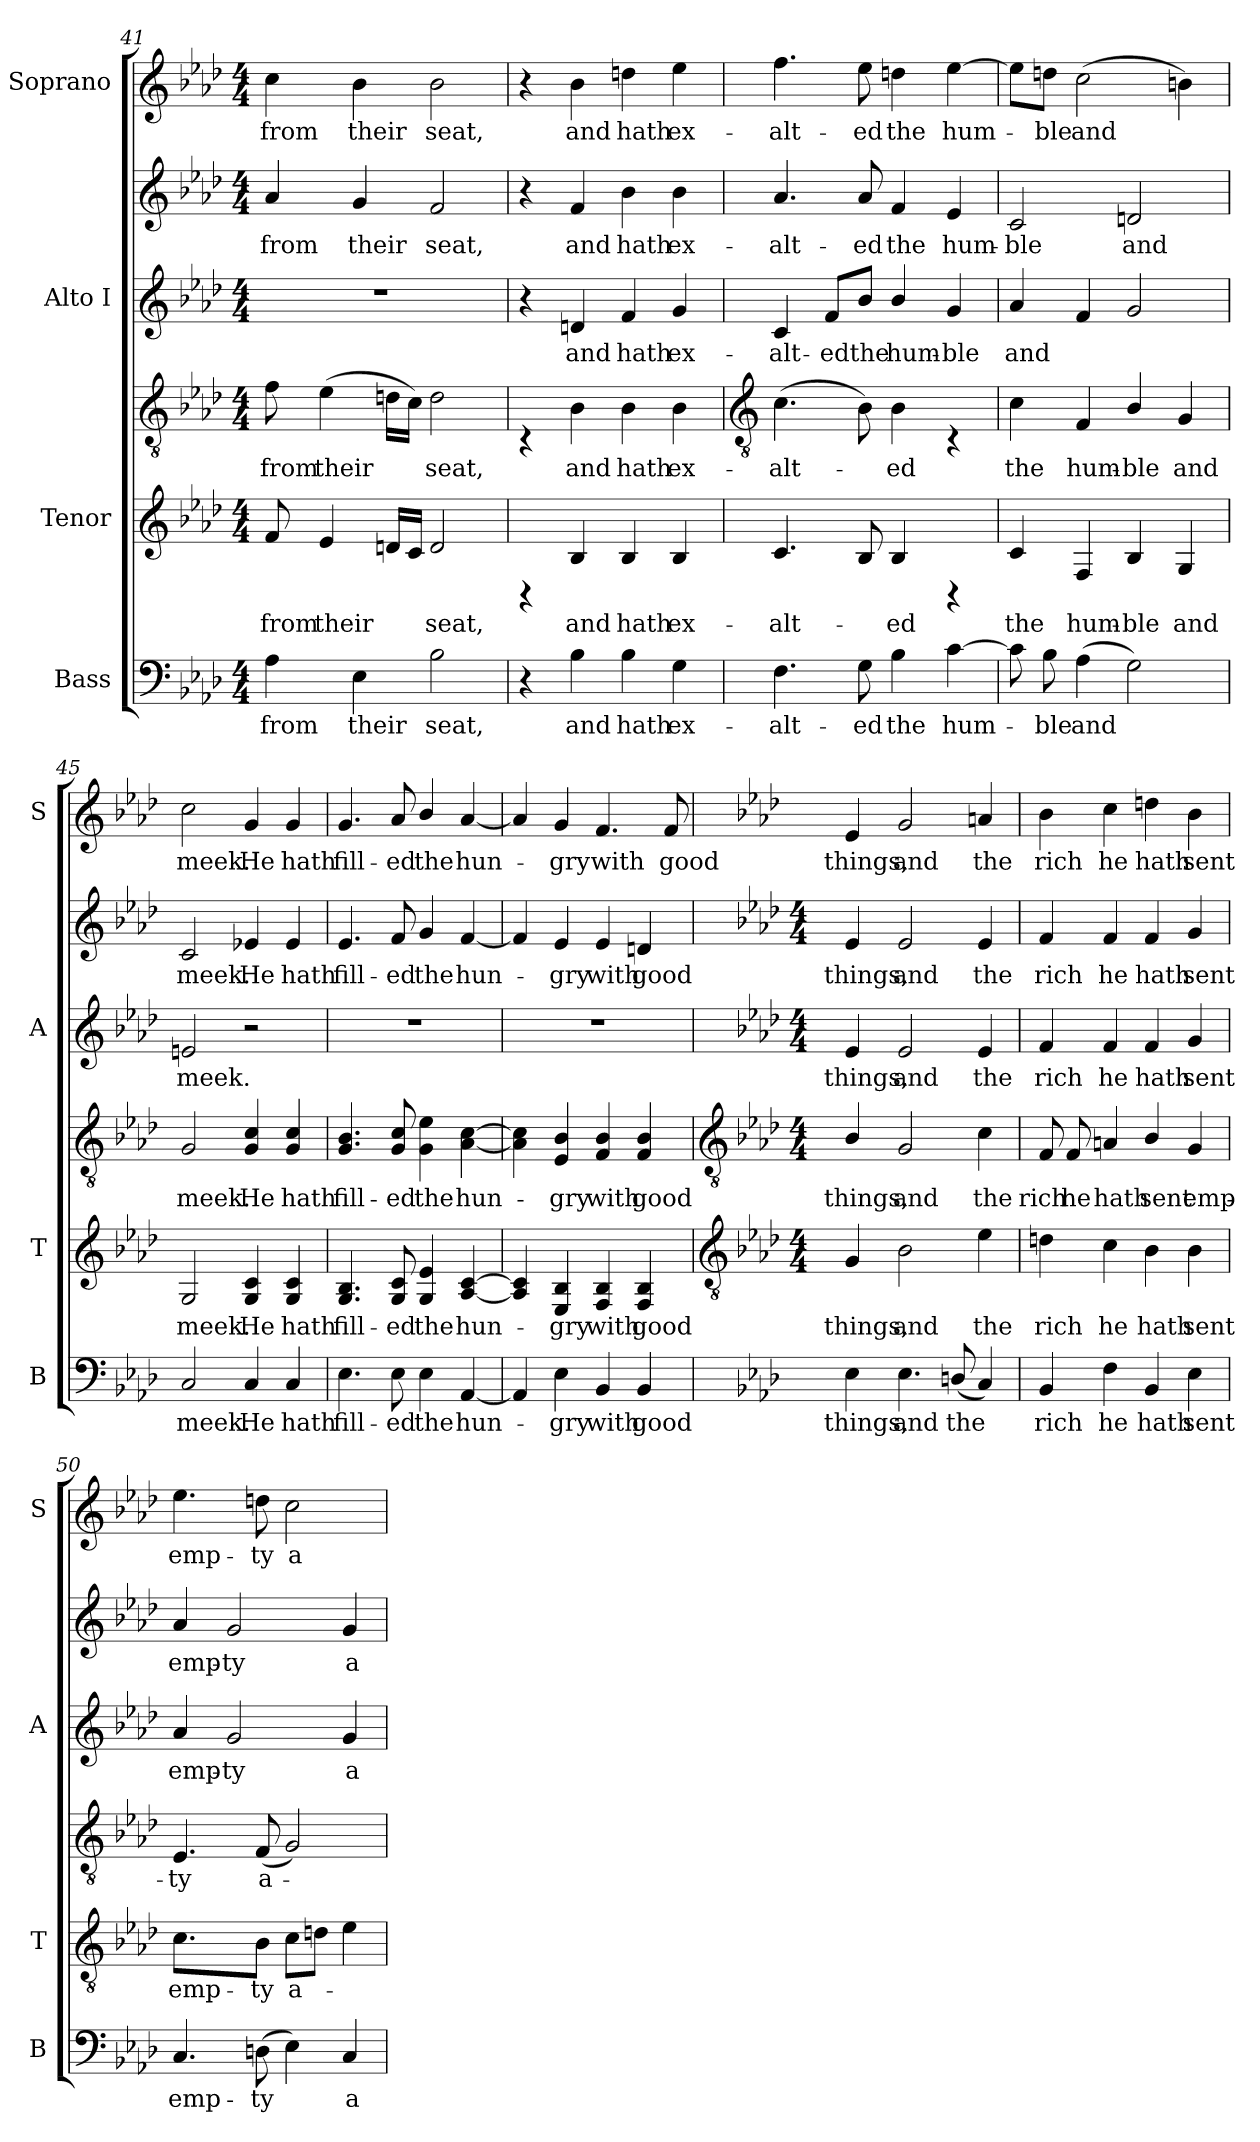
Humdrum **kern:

**kern	**text	**kern	**text	**kern	**text	**kern	**text	**kern	**text	**kern	**text
*part4	*part4	*part3	*part3	*part3	*part3	*part2	*part2	*part2	*part2	*part1	*part1
*staff6	*staff6	*staff5	*staff5	*staff4	*staff4	*staff3	*staff3	*staff2	*staff2	*staff1	*staff1
*I"Bass	*	*I"Tenor	*	*	*	*I"Alto I	*	*	*	*I"Soprano	*
*I'B	*	*I'T	*	*	*	*I'A	*	*	*	*I'S	*
*clefF4	*	*	*	*clefGv2	*	*clefG2	*	*clefG2	*	*clefG2	*
*k[b-e-a-d-]	*	*k[b-e-a-d-]	*	*k[b-e-a-d-]	*	*k[b-e-a-d-]	*	*k[b-e-a-d-]	*	*k[b-e-a-d-]	*
*A-:	*	*A-:	*	*A-:	*	*A-:	*	*A-:	*	*A-:	*
*M4/4	*	*M4/4	*	*M4/4	*	*M4/4	*	*M4/4	*	*M4/4	*
=41	=41	=41	=41	=41	=41	=41	=41	=41	=41	=41	=41
!	!LO:LY:b	!	!LO:LY:b	!	!LO:LY:b	!	!	!	!LO:LY:b	!	!LO:LY:b
4A-	from	8f	from	8f	from	1r	.	4a-	from	4cc	from
!	!	!	!LO:LY:b	!	!LO:LY:b	!	!	!	!	!	!
.	.	4e-	their	(>4e-	their	.	.	.	.	.	.
!	!LO:LY:b	!	!	!	!	!	!	!	!LO:LY:b	!	!LO:LY:b
4E-	their	.	.	.	.	.	.	4g	their	4b-	their
.	.	16dnLL	.	16dnLL	.	.	.	.	.	.	.
.	.	16cJJ	.	16cJJ)	.	.	.	.	.	.	.
!	!LO:LY:b	!	!LO:LY:b	!	!LO:LY:b	!	!	!	!LO:LY:b	!	!LO:LY:b
2B-	seat,	2d	seat,	2d	seat,	.	.	2f	seat,	2b-	seat,
=42	=42	=42	=42	=42	=42	=42	=42	=42	=42	=42	=42
4r	.	4rBB	.	4rBB	.	4r	.	4r	.	4r	.
!	!LO:LY:b	!	!LO:LY:b	!	!LO:LY:b	!	!LO:LY:b	!	!LO:LY:b	!	!LO:LY:b
4B-	and	4B-	and	4B-	and	4dn	-and	4f	and	4b-	and
!	!LO:LY:b	!	!LO:LY:b	!	!LO:LY:b	!	!LO:LY:b	!	!LO:LY:b	!	!LO:LY:b
4B-	hath	4B-	hath	4B-	hath	4f	hath	4b-	hath	4ddn	hath
!	!LO:LY:b	!	!LO:LY:b	!	!LO:LY:b	!	!LO:LY:b	!	!LO:LY:b	!	!LO:LY:b
4G	ex-	4B-	ex-	4B-	ex-	4g	ex-	4b-	ex-	4ee-	ex-
!!LO:LB:g=z
=43	=43	=43	=43	=43	=43	=43	=43	=43	=43	=43	=43
*	*	*	*	*clefGv2	*	*	*	*	*	*	*
!	!LO:LY:b	!	!LO:LY:b	!	!LO:LY:b	!	!LO:LY:b	!	!LO:LY:b	!	!LO:LY:b
4.F	-alt-	4.c	-alt-	(>4.c	-alt-	4c	-alt-	4.a-	-alt-	4.ff	-alt-
!	!	!	!	!	!	!	!LO:LY:b	!	!	!	!
.	.	.	.	.	.	8f/L	-ed	.	.	.	.
!	!LO:LY:b	!	!	!	!	!	!LO:LY:b	!	!LO:LY:b	!	!LO:LY:b
8G	-ed	8B-	.	8B-)	.	8b-/J	the	8a-	-ed	8ee-	-ed
!	!LO:LY:b	!	!LO:LY:b	!	!LO:LY:b	!	!LO:LY:b	!	!LO:LY:b	!	!LO:LY:b
4B-	the	4B-	ed	4B-	ed	4b-/	hum-	4f	the	4ddn	the
!	!LO:LY:b	!	!	!	!	!	!LO:LY:b	!	!LO:LY:b	!	!LO:LY:b
[4c	hum-	4rBB	.	4rBB	.	4g	-ble	4e-	hum-	[4ee-	hum-
=44	=44	=44	=44	=44	=44	=44	=44	=44	=44	=44	=44
!	!	!	!LO:LY:b	!	!LO:LY:b	!	!LO:LY:b	!	!LO:LY:b	!	!
8c]	.	4c	the	4c	the	4a-	and	2c	ble	8ee-\L]	.
!	!LO:LY:b	!	!	!	!	!	!	!	!	!	!LO:LY:b
8B-	ble	.	.	.	.	.	.	.	.	8ddn\J	ble
!	!LO:LY:b	!	!LO:LY:b	!	!LO:LY:b	!	!	!	!	!	!LO:LY:b
(>4A-	and	4F	hum-	4F	hum-	4f	.	.	.	(>2cc	and
!	!	!	!LO:LY:b	!	!LO:LY:b	!	!	!	!LO:LY:b	!	!
2G)	.	4B-/	-ble	4B-/	-ble	2g	.	2dn	and	.	.
!	!	!	!LO:LY:b	!	!LO:LY:b	!	!	!	!	!	!
.	.	4G	and	4G	and	.	.	.	.	4bn)	.
=45	=45	=45	=45	=45	=45	=45	=45	=45	=45	=45	=45
!	!LO:LY:b	!	!LO:LY:b	!	!LO:LY:b	!	!LO:LY:b	!	!LO:LY:b	!	!LO:LY:b
2C	meek.	2G	meek.	2G	meek.	2en	meek.	2c	meek.	2cc	meek.
!	!LO:LY:b	!	!LO:LY:b	!	!LO:LY:b	!	!	!	!LO:LY:b	!	!LO:LY:b
4C	He	4G 4c	He	4G 4c	He	2r	.	4e-X	He	4g	He
!	!LO:LY:b	!	!LO:LY:b	!	!LO:LY:b	!	!	!	!LO:LY:b	!	!LO:LY:b
4C	hath	4G 4c	hath	4G 4c	hath	.	.	4e-	hath	4g	hath
=46	=46	=46	=46	=46	=46	=46	=46	=46	=46	=46	=46
!	!LO:LY:b	!	!LO:LY:b	!	!LO:LY:b	!	!	!	!LO:LY:b	!	!LO:LY:b
4.E-	fill-	4.G 4.B-	fill-	4.G 4.B-	fill-	1r	.	4.e-	fill-	4.g	fill-
!	!LO:LY:b	!	!LO:LY:b	!	!LO:LY:b	!	!	!	!LO:LY:b	!	!LO:LY:b
8E-	-ed	8G 8c	-ed	8G 8c	-ed	.	.	8f	-ed	8a-	-ed
!	!LO:LY:b	!	!LO:LY:b	!	!LO:LY:b	!	!	!	!LO:LY:b	!	!LO:LY:b
4E-	the	4G 4e-	the	4G 4e-	the	.	.	4g	the	4b-/	the
!	!LO:LY:b	!	!LO:LY:b	!	!LO:LY:b	!	!	!	!LO:LY:b	!	!LO:LY:b
[4AA-	hun-	[4A- [4c	hun-	[4A- [4c	hun-	.	.	[4f	hun-	[4a-	hun-
=47	=47	=47	=47	=47	=47	=47	=47	=47	=47	=47	=47
4AA-]	.	4A-] 4c]	.	4A-] 4c]	.	1r	.	4f]	.	4a-]	.
!	!LO:LY:b	!	!LO:LY:b	!	!LO:LY:b	!	!	!	!LO:LY:b	!	!LO:LY:b
4E-	gry	4E-/ 4B-/	gry	4E-/ 4B-/	gry	.	.	4e-	gry	4g	gry
!	!LO:LY:b	!	!LO:LY:b	!	!LO:LY:b	!	!	!	!LO:LY:b	!	!LO:LY:b
4BB-	with	4F/ 4B-/	with	4F/ 4B-/	with	.	.	4e-	with	4.f	with
!	!LO:LY:b	!	!LO:LY:b	!	!LO:LY:b	!	!	!	!LO:LY:b	!	!
4BB-	good	4F/ 4B-/	good	4F/ 4B-/	good	.	.	4dn	good	.	.
!	!	!	!	!	!	!	!	!	!	!	!LO:LY:b
.	.	.	.	.	.	.	.	.	.	8f	good
!!LO:LB:g=z
=48	=48	=48	=48	=48	=48	=48	=48	=48	=48	=48	=48
*	*	*clefGv2	*	*clefGv2	*	*	*	*	*	*	*
*	*	*k[b-e-a-d-]	*	*k[b-e-a-d-]	*	*k[b-e-a-d-]	*	*k[b-e-a-d-]	*	*	*
*	*	*A-:	*	*A-:	*	*A-:	*	*A-:	*	*	*
*	*	*M4/4	*	*M4/4	*	*M4/4	*	*M4/4	*	*	*
!	!LO:LY:b	!	!LO:LY:b	!	!LO:LY:b	!	!LO:LY:b	!	!LO:LY:b	!	!LO:LY:b
4E-	things,	4G	things,	4B-/	things,	4e-	things,	4e-	things,	4e-	things,
!	!LO:LY:b	!	!LO:LY:b	!	!LO:LY:b	!	!LO:LY:b	!	!LO:LY:b	!	!LO:LY:b
4.E-	and	2B-	and	2G	and	2e-	and	2e-	and	2g	and
!	!LO:LY:b	!	!	!	!	!	!	!	!	!	!
(<8Dn/L	the	.	.	.	.	.	.	.	.	.	.
!	!	!	!LO:LY:b	!	!LO:LY:b	!	!LO:LY:b	!	!LO:LY:b	!	!LO:LY:b
4C)	.	4e-	the	4c\	the	4e-	the	4e-	the	4an	the
=49	=49	=49	=49	=49	=49	=49	=49	=49	=49	=49	=49
!	!LO:LY:b	!	!LO:LY:b	!	!LO:LY:b	!	!LO:LY:b	!	!LO:LY:b	!	!LO:LY:b
4BB-	rich	4dn	-rich	8F	rich	4f	rich	4f	rich	4b-	rich
!	!	!	!	!	!LO:LY:b	!	!	!	!	!	!
.	.	.	.	8F	he	.	.	.	.	.	.
!	!LO:LY:b	!	!LO:LY:b	!	!LO:LY:b	!	!LO:LY:b	!	!LO:LY:b	!	!LO:LY:b
4F	he	4c	he	4An	hath	4f	he	4f	he	4cc	he
!	!LO:LY:b	!	!LO:LY:b	!	!LO:LY:b	!	!LO:LY:b	!	!LO:LY:b	!	!LO:LY:b
4BB-	hath	4B-	hath	4B-/	sent	4f	hath	4f	hath	4ddn	hath
!	!LO:LY:b	!	!LO:LY:b	!	!LO:LY:b	!	!LO:LY:b	!	!LO:LY:b	!	!LO:LY:b
4E-	sent	4B-	sent	4G	emp-	4g	sent	4g	sent	4b-	sent
=50	=50	=50	=50	=50	=50	=50	=50	=50	=50	=50	=50
!	!LO:LY:b	!	!LO:LY:b	!	!LO:LY:b	!	!LO:LY:b	!	!LO:LY:b	!	!LO:LY:b
4.C	emp-	4.c	emp-	4.E-	ty	4a-	emp-	4a-	emp-	4.ee-	emp-
!	!	!	!	!	!	!	!LO:LY:b	!	!LO:LY:b	!	!
.	.	.	.	.	.	2g	-ty	2g	-ty	.	.
!	!LO:LY:b	!	!LO:LY:b	!	!LO:LY:b	!	!	!	!	!	!LO:LY:b
(>8Dn	-ty	8B-J	-ty	(<8FL	a-	.	.	.	.	8ddn	-ty
!	!	!	!LO:LY:b	!	!	!	!	!	!	!	!LO:LY:b
4E-)	.	8cL	a-	2G)	.	.	.	.	.	2cc	a-
.	.	8dnJ	.	.	.	.	.	.	.	.	.
!	!LO:LY:b	!	!	!	!	!	!LO:LY:b	!	!LO:LY:b	!	!
4C	a-	4e-	.	.	.	4g	a-	4g	a-	.	.
=	=	=	=	=	=	=	=	=	=	=	=
*-	*-	*-	*-	*-	*-	*-	*-	*-	*-	*-	*-
